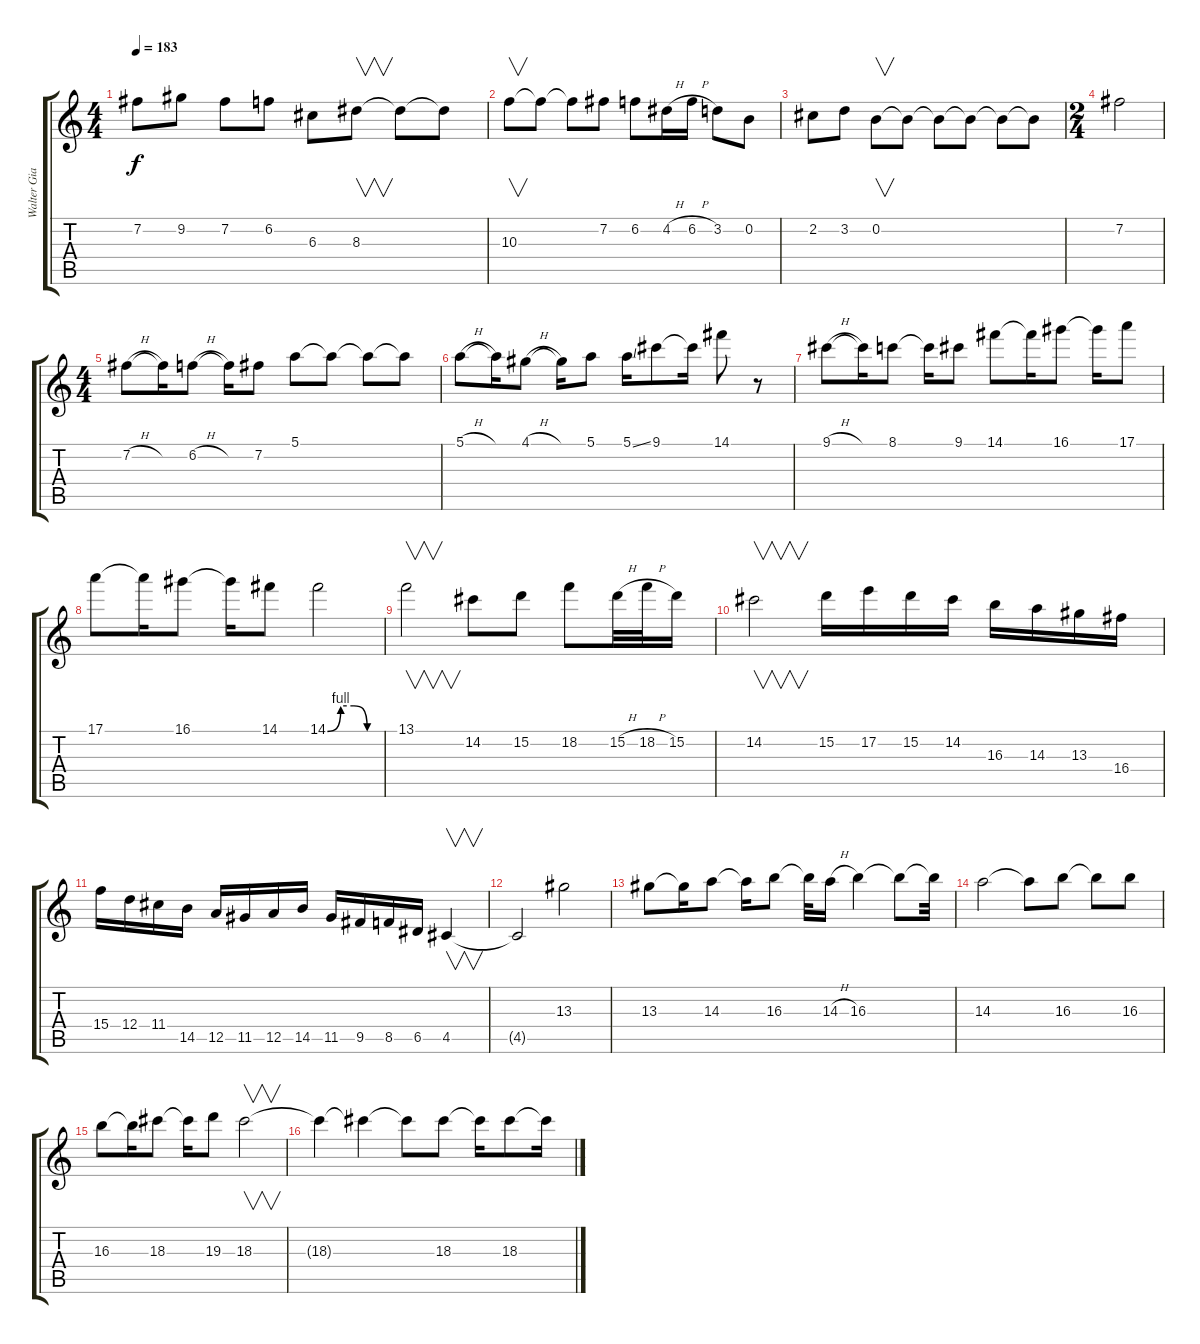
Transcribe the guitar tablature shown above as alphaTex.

\track ("Walter Giardino" "Walter Gia") {instrument overdrivenguitar}
\staff {score tabs}
\tuning (E4 B3 G3 D3 A2 E2) {hide}
\ts (4 4)
\tempo 183
\clef g2
\ks c
7.2.8{dy f} 9.2.8 7.2.8 6.2.8 6.3.8 8.3.8{v} 8.3{t}.8 8.3{t}.8 |
10.3.8{v} 10.3{t}.8 10.3{t}.8 7.2.8 6.2.8 4.2{h}.16 6.2{h}.16 3.2.8 0.2.8 |
2.2.8 3.2.8 0.2.8{v} 0.2{t}.8 0.2{t}.8 0.2{t}.8 0.2{t}.8 0.2{t}.8 |
\ts (2 4)
7.2.2 |
\ts (4 4)
7.2{h}.8 7.2{t}.16 6.2{h}.8 6.2{t}.16 7.2.8 5.1.8 5.1{t}.8 5.1{t}.8 5.1{t}.8 |
5.1{h}.8 5.1{t}.16 4.1{h}.8 4.1{t}.16 5.1.8 5.1{ss}.16 9.1.8 9.1{t}.16 14.1.8 r.8 |
9.1{h}.8 9.1{t}.16 8.1.8 8.1{t}.16 9.1.8 14.1.8 14.1{t}.16 16.1.8 16.1{t}.16 17.1.8 |
17.1.8 17.1{t}.16 16.1.8 16.1{t}.16 14.1.8 14.1{be (custom 0 0 15 4 30 4 45 0 60 0)}.2 |
13.1.2{v} 14.2.8 15.2.8 18.2.8 15.2{h}.32 18.2{h}.32 15.2.16 |
14.2.2{v} 15.2.16 17.2.16 15.2.16 14.2.16 16.3.16 14.3.16 13.3.16 16.4.16 |
15.4.16 12.4.16 11.4.16 14.5.16 12.5.16 11.5.16 12.5.16 14.5.16 11.5.16 9.5.16 8.5.16 6.5.16 4.5.4{v} |
4.5{t}.2 13.3.2 |
13.3.8 13.3{t}.16 14.3.8 14.3{t}.16 16.3.8 16.3{t}.32 14.3{h}.16 16.3.4 16.3{t}.8 16.3{t}.32 |
14.3.2 14.3{t}.8 16.3.8 16.3{t}.8 16.3.8 |
16.3.8 16.3{t}.16 18.3.8 18.3{t}.16 19.3.8 18.3.2{v} |
18.3{t}.4 18.3{t}.4 18.3{t}.8 18.3.8 18.3{t}.16 18.3.8 18.3{t}.16
